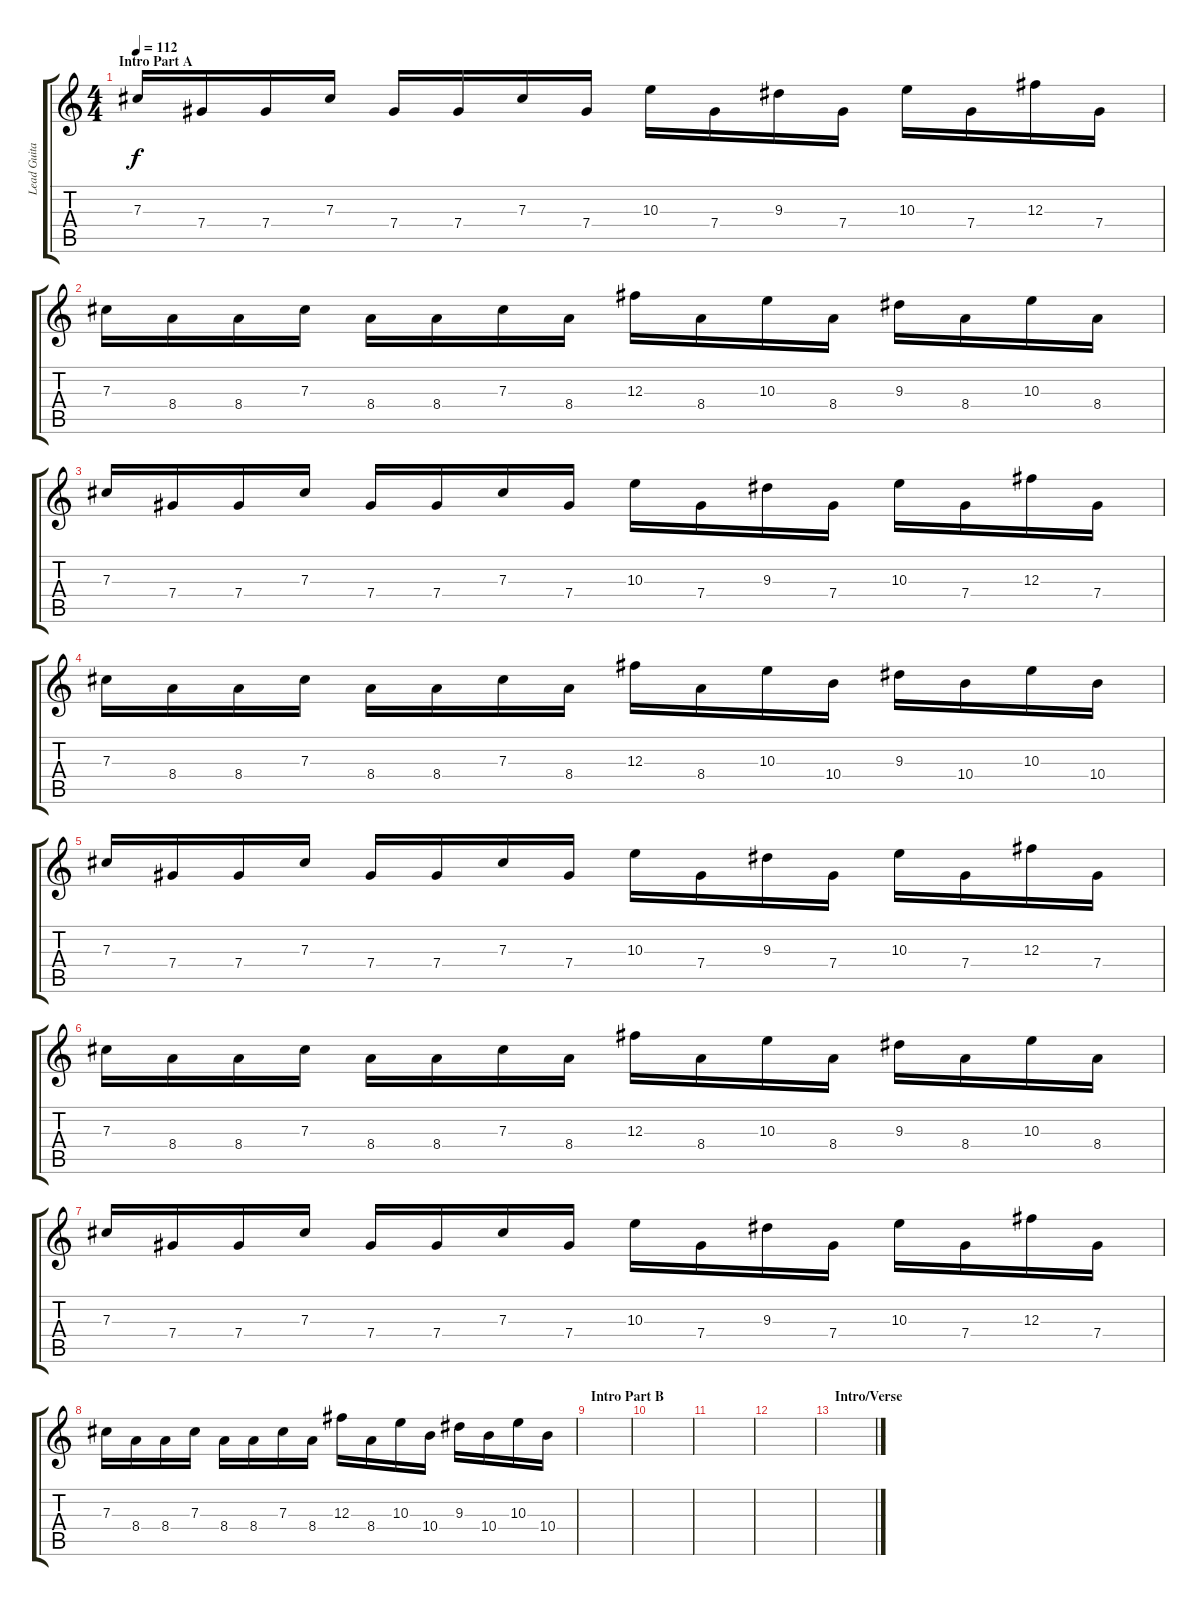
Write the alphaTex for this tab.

\track ("Lead Guitar (Rafael)" "Lead Guita") {instrument distortionguitar}
\staff {score tabs}
\tuning (Eb4 Bb3 Gb3 Db3 Ab2 Eb2) {hide}
\ts (4 4)
\section ("" "Intro Part A")
\tempo 112
\clef g2
\ks c
7.3.16{dy f instrument distortionguitar} 7.4.16 7.4.16 7.3.16 7.4.16 7.4.16 7.3.16 7.4.16 10.3.16 7.4.16 9.3.16 7.4.16 10.3.16 7.4.16 12.3.16 7.4.16 |
7.3.16 8.4.16 8.4.16 7.3.16 8.4.16 8.4.16 7.3.16 8.4.16 12.3.16 8.4.16 10.3.16 8.4.16 9.3.16 8.4.16 10.3.16 8.4.16 |
7.3.16 7.4.16 7.4.16 7.3.16 7.4.16 7.4.16 7.3.16 7.4.16 10.3.16 7.4.16 9.3.16 7.4.16 10.3.16 7.4.16 12.3.16 7.4.16 |
7.3.16 8.4.16 8.4.16 7.3.16 8.4.16 8.4.16 7.3.16 8.4.16 12.3.16 8.4.16 10.3.16 10.4.16 9.3.16 10.4.16 10.3.16 10.4.16 |
7.3.16 7.4.16 7.4.16 7.3.16 7.4.16 7.4.16 7.3.16 7.4.16 10.3.16 7.4.16 9.3.16 7.4.16 10.3.16 7.4.16 12.3.16 7.4.16 |
7.3.16 8.4.16 8.4.16 7.3.16 8.4.16 8.4.16 7.3.16 8.4.16 12.3.16 8.4.16 10.3.16 8.4.16 9.3.16 8.4.16 10.3.16 8.4.16 |
7.3.16 7.4.16 7.4.16 7.3.16 7.4.16 7.4.16 7.3.16 7.4.16 10.3.16 7.4.16 9.3.16 7.4.16 10.3.16 7.4.16 12.3.16 7.4.16 |
7.3.16 8.4.16 8.4.16 7.3.16 8.4.16 8.4.16 7.3.16 8.4.16 12.3.16 8.4.16 10.3.16 10.4.16 9.3.16 10.4.16 10.3.16 10.4.16 |
\section ("" "Intro Part B")
|
|
|
|
\section ("" "Intro/Verse")
